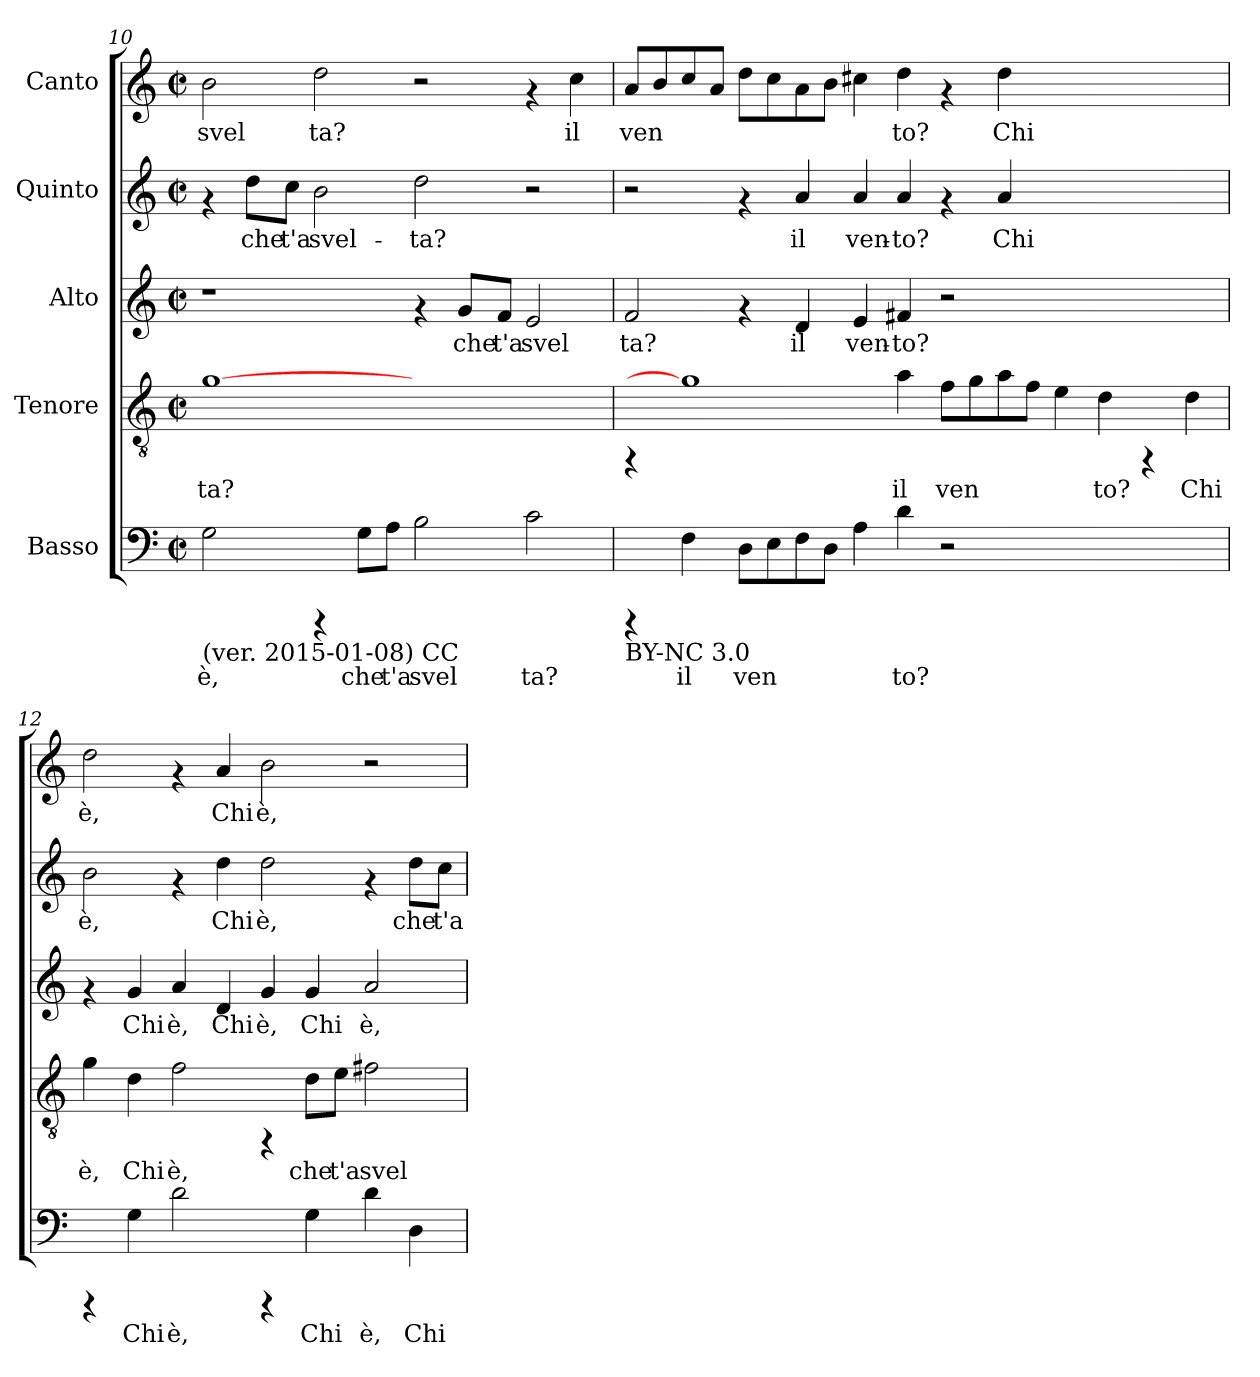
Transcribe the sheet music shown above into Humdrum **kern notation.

**kern	**text	**kern	**text	**kern	**text	**kern	**text	**kern	**text
*part5	*part5	*part4	*part4	*part3	*part3	*part2	*part2	*part1	*part1
*staff5	*staff5	*staff4	*staff4	*staff3	*staff3	*staff2	*staff2	*staff1	*staff1
*I"Basso	*	*I"Tenore	*	*I"Alto	*	*I"Quinto	*	*I"Canto	*
*clefF4	*	*clefGv2	*	*clefG2	*	*clefG2	*	*clefG2	*
*k[]	*	*k[]	*	*k[]	*	*k[]	*	*k[]	*
*C:	*	*C:	*	*C:	*	*C:	*	*C:	*
*M2/2	*	*M2/2	*	*M2/2	*	*M2/2	*	*M2/2	*
*met(c|)	*	*met(c|)	*	*met(c|)	*	*met(c|)	*	*met(c|)	*
=10	=10	=10	=10	=10	=10	=10	=10	=10	=10
!LO:TX:b:t=(ver. 2015-01-08) CC	!	!	!	!	!	!	!	!	!
!	!LO:LY:b:rj	!	!LO:LY:b:cj	!	!	!	!	!	!LO:LY:b:rj
2G\	è,	[1g	-ta?	1r	.	4rf	.	2b\	svel
!	!	!	!	!	!	!	!LO:LY:b:cj	!	!
.	.	.	.	.	.	8dd\L	che	.	.
!	!	!	!	!	!	!	!LO:LY:b:cj	!	!
.	.	.	.	.	.	8cc\J	t'a	.	.
!	!	!	!	!	!	!	!LO:LY:b:cj	!	!LO:LY:b:rj
4rCCC	.	.	.	.	.	2b\	svel-	2dd\	ta?
!	!LO:LY:b:rj	!	!	!	!	!	!	!	!
8G\L	che	.	.	.	.	.	.	.	.
!	!LO:LY:b:rj	!	!	!	!	!	!	!	!
8A\J	t'a	.	.	.	.	.	.	.	.
!	!LO:LY:b:rj	!	!	!	!	!	!LO:LY:b:cj	!	!
2B\	svel	1ryy	.	4rf	.	2dd\	-ta?	2r	.
!	!	!	!	!	!LO:LY:b:rj	!	!	!	!
.	.	.	.	8g/L	che	.	.	.	.
!	!	!	!	!	!LO:LY:b:rj	!	!	!	!
.	.	.	.	8f/J	t'a	.	.	.	.
!	!LO:LY:b:rj	!	!	!	!LO:LY:b:rj	!	!	!	!
2c\	ta?	.	.	2e/	svel	2r	.	4rf	.
!	!	!	!	!	!	!	!	!	!LO:LY:b:rj
.	.	.	.	.	.	.	.	4cc\	il
!!LO:PB:g=z
=11	=11	=11	=11	=11	=11	=11	=11	=11	=11
!LO:TX:b:t=BY-NC 3.0	!	!	!	!	!	!	!	!	!
!	!	!	!	!	!LO:LY:b:rj	!	!	!	!LO:LY:b:rj
4rCCC	.	4rFF	.	2f/	ta?	2r	.	8a/L	ven-
!	!	!	!	!	!	!	!	!	!LO:LY:b:rj
.	.	.	.	.	.	.	.	8b/	--
!	!LO:LY:b:rj	!	!	!	!	!	!	!	!LO:LY:b:rj
4F\	il	1g]	.	.	.	.	.	8cc/	--
!	!	!	!	!	!	!	!	!	!LO:LY:b:rj
.	.	.	.	.	.	.	.	8a/J	--
!	!LO:LY:b:rj	!	!	!	!	!	!	!	!LO:LY:b:rj
8D\L	ven-	.	.	4rf	.	4rf	.	8dd\L	--
!	!LO:LY:b:rj	!	!	!	!	!	!	!	!LO:LY:b:rj
8E\	--	.	.	.	.	.	.	8cc\	--
!	!LO:LY:b:rj	!	!	!	!LO:LY:b:rj	!	!LO:LY:b:cj	!	!LO:LY:b:rj
8F\	--	.	.	4d/	il	4a/	il	8a\	--
!	!LO:LY:b:rj	!	!	!	!	!	!	!	!LO:LY:b:rj
8D\J	--	.	.	.	.	.	.	8b\J	--
!	!LO:LY:b:rj	!	!	!	!LO:LY:b:rj	!	!LO:LY:b:cj	!	!LO:LY:b:rj
4A\	--	.	.	4e/	ven-	4a/	ven-	4cc#X\	--
!	!LO:LY:b:rj	!	!LO:LY:b:cj	!	!LO:LY:b:rj	!	!LO:LY:b:cj	!	!LO:LY:b:rj
4d\	-to?	4a\	il	4f#X/	-to?	4a/	-to?	4dd\	-to?
!	!	!	!LO:LY:b:cj	!	!	!	!	!	!
2r	.	8f\L	ven	2r	.	4rf	.	4rf	.
!	!	!	!LO:LY:b:cj	!	!	!	!	!	!
.	.	8g\	.	.	.	.	.	.	.
!	!	!	!LO:LY:b:cj	!	!	!	!LO:LY:b:cj	!	!LO:LY:b:rj
.	.	8a\	.	.	.	4a/	Chi	4dd\	Chi
!	!	!	!LO:LY:b:cj	!	!	!	!	!	!
.	.	8f\J	.	.	.	.	.	.	.
!	!	!	!LO:LY:b:cj	!	!	!	!	!	!
1ryy	.	4e\	.	1ryy	.	1ryy	.	1ryy	.
!	!	!	!LO:LY:b:cj	!	!	!	!	!	!
.	.	4d\	to?	.	.	.	.	.	.
.	.	4rFF	.	.	.	.	.	.	.
!	!	!	!LO:LY:b:cj	!	!	!	!	!	!
.	.	4d\	Chi	.	.	.	.	.	.
=12	=12	=12	=12	=12	=12	=12	=12	=12	=12
!	!	!	!LO:LY:b:cj	!	!	!	!LO:LY:b:cj	!	!LO:LY:b:rj
4rCCC	.	4g\	è,	4rf	.	2b\	è,	2dd\	è,
!	!LO:LY:b:rj	!	!LO:LY:b:cj	!	!LO:LY:b:rj	!	!	!	!
4G\	Chi	4d\	Chi	4g/	Chi	.	.	.	.
!	!LO:LY:b:rj	!	!LO:LY:b:cj	!	!LO:LY:b:rj	!	!	!	!
2d\	è,	2f\	è,	4a/	è,	4rf	.	4rf	.
!	!	!	!	!	!LO:LY:b:rj	!	!LO:LY:b:cj	!	!LO:LY:b:rj
.	.	.	.	4d/	Chi	4dd\	Chi	4a/	Chi
!	!	!	!	!	!LO:LY:b:rj	!	!LO:LY:b:cj	!	!LO:LY:b:rj
4rCCC	.	4rFF	.	4g/	è,	2dd\	è,	2b\	è,
!	!LO:LY:b:rj	!	!LO:LY:b:cj	!	!LO:LY:b:rj	!	!	!	!
4G\	Chi	8d\L	che	4g/	Chi	.	.	.	.
!	!	!	!LO:LY:b:cj	!	!	!	!	!	!
.	.	8e\J	t'a	.	.	.	.	.	.
!	!LO:LY:b:rj	!	!LO:LY:b:cj	!	!LO:LY:b:rj	!	!	!	!
4d\	è,	2f#X\	svel	2a/	è,	4rf	.	2r	.
!	!LO:LY:b:rj	!	!	!	!	!	!LO:LY:b:cj	!	!
4D\	Chi	.	.	.	.	8dd\L	che	.	.
!	!	!	!	!	!	!	!LO:LY:b:cj	!	!
.	.	.	.	.	.	8cc\J	t'a	.	.
=	=	=	=	=	=	=	=	=	=
*-	*-	*-	*-	*-	*-	*-	*-	*-	*-
